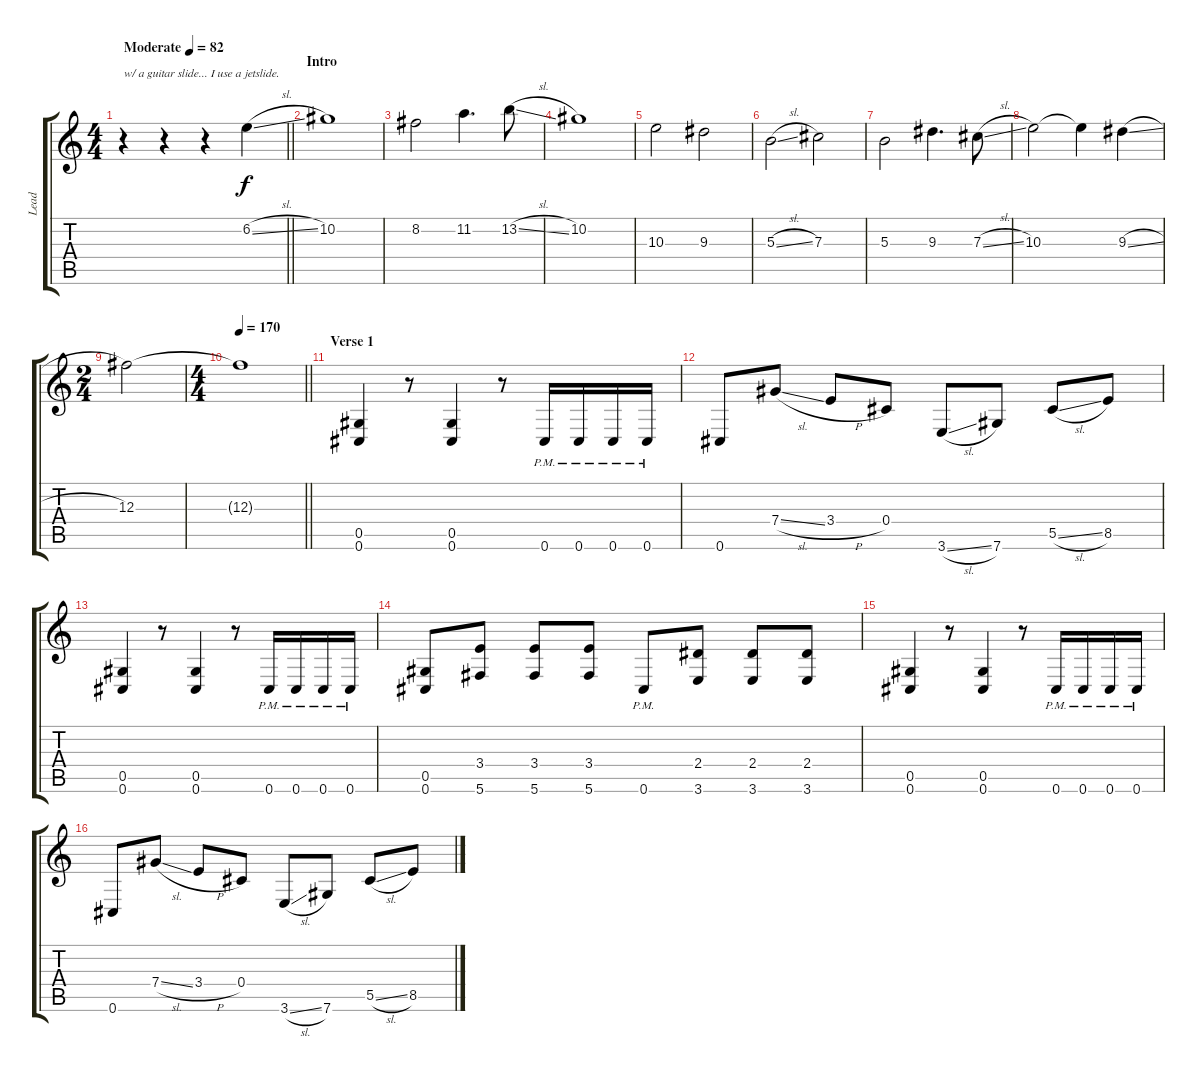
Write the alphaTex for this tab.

\track ("Lead" "Lead") {instrument distortionguitar}
\staff {score tabs}
\tuning (Eb4 Bb3 Gb3 Db3 Ab2 Db2) {hide}
\ts (4 4)
\tempo (82 "Moderate")
\clef g2
\barLineRight lightlight
\ks c
r.4{txt "w/ a guitar slide... I use a jetslide." dy f instrument distortionguitar} r.4 r.4 6.2{sl}.4 |
\section ("" "Intro")
10.2.1 |
8.2.2 11.2.4{d} 13.2{sl}.8 |
10.2.1 |
10.3.2 9.3.2 |
5.3{sl}.2 7.3.2 |
5.3.2 9.3.4{d} 7.3{sl}.8 |
10.3.2 10.3{t}.4 9.3{sl}.4 |
\ts (2 4)
12.3.2 |
\ts (4 4)
\tempo 170
\barLineRight lightlight
12.3{t}.1 |
\section ("" "Verse 1")
(0.5 0.6).4 r.8 (0.5 0.6).4 r.8 0.6{pm}.16 0.6{pm}.16 0.6{pm}.16 0.6{pm}.16 |
0.6.8 7.4{sl}.8 3.4{h}.8 0.4.8 3.6{sl}.8 7.6.8 5.5{sl}.8 8.5.8 |
(0.5 0.6).4 r.8 (0.5 0.6).4 r.8 0.6{pm}.16 0.6{pm}.16 0.6{pm}.16 0.6{pm}.16 |
(0.5 0.6).8 (3.4 5.6).8 (3.4 5.6).8 (3.4 5.6).8 0.6{pm}.8 (2.4 3.6).8 (2.4 3.6).8 (2.4 3.6).8 |
(0.5 0.6).4 r.8 (0.5 0.6).4 r.8 0.6{pm}.16 0.6{pm}.16 0.6{pm}.16 0.6{pm}.16 |
0.6.8 7.4{sl}.8 3.4{h}.8 0.4.8 3.6{sl}.8 7.6.8 5.5{sl}.8 8.5.8
